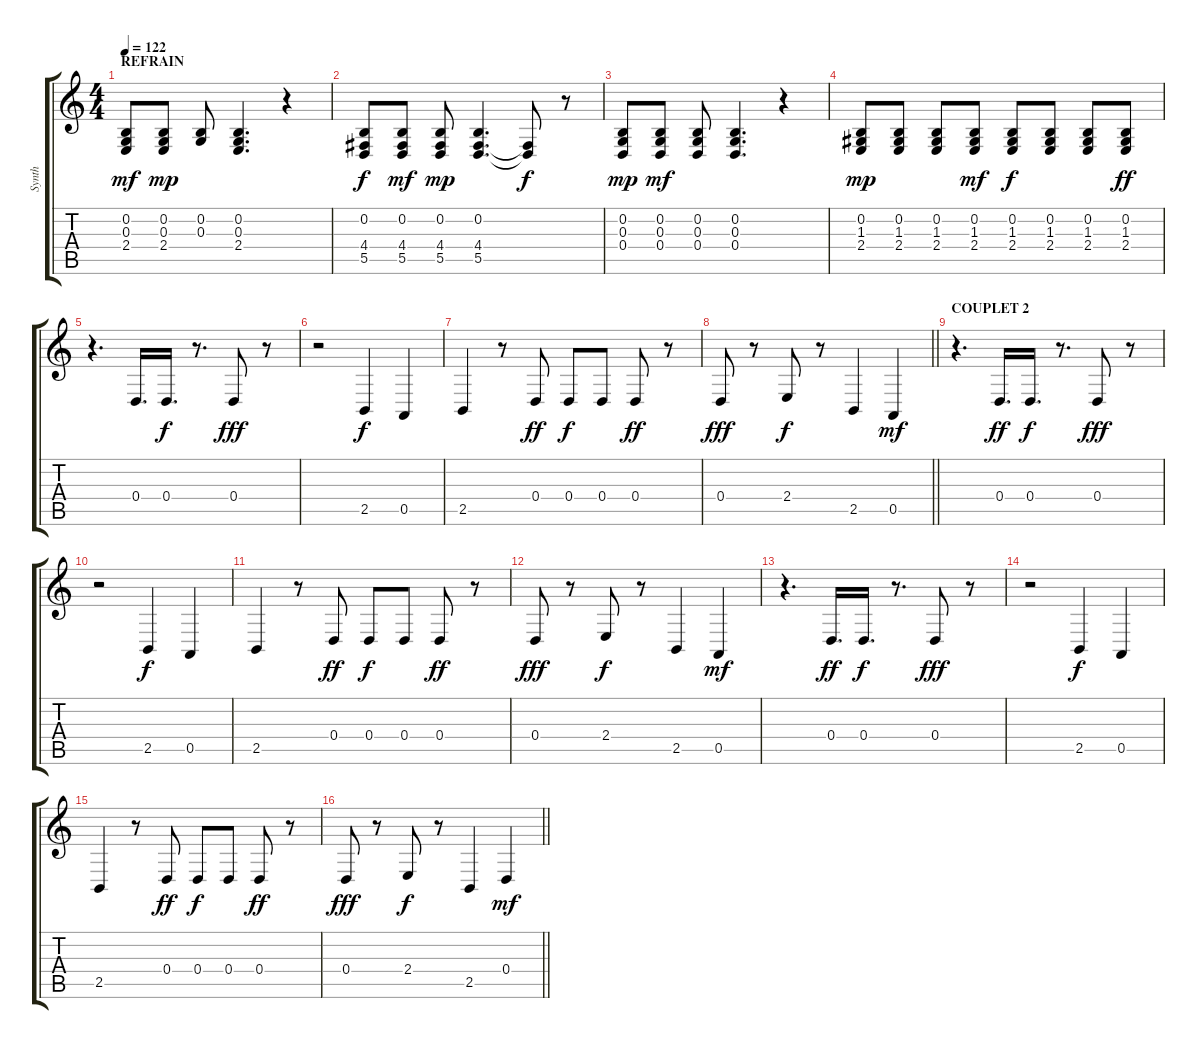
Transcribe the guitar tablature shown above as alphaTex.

\track ("Synth" "Synth") {instrument clavinet}
\staff {score tabs}
\tuning (E4 B3 G3 D3 A2 E2) {hide}
\ts (4 4)
\section ("" "REFRAIN")
\tempo 122
\clef g2
\ks c
(0.2 0.3 2.4).8{dy mf} (0.2 0.3 2.4).8{dy mp} (0.2 0.3).8 (0.2 0.3 2.4).4{d} r.4 |
(0.2 4.4 5.5).8{dy f} (0.2 4.4 5.5).8{dy mf} (0.2 4.4 5.5).8{dy mp} (0.2 4.4 5.5).4{d} (4.4{t} 5.5{t}).8{dy f} r.8 |
(0.2 0.3 0.4).8{dy mp} (0.2 0.3 0.4).8{dy mf} (0.2 0.3 0.4).8 (0.2 0.3 0.4).4{d} r.4 |
(0.2 1.3 2.4).8{dy mp} (0.2 1.3 2.4).8 (0.2 1.3 2.4).8 (0.2 1.3 2.4).8{dy mf} (0.2 1.3 2.4).8{dy f} (0.2 1.3 2.4).8 (0.2 1.3 2.4).8 (0.2 1.3 2.4).8{dy ff} |
r.4{d} 0.4.16{d} 0.4.16{d dy f} r.8{d} 0.4.8{dy fff} r.8 |
r.2 2.5.4{dy f} 0.5.4 |
2.5.4 r.8 0.4.8{dy ff} 0.4.8{dy f} 0.4.8 0.4.8{dy ff} r.8 |
\barLineRight lightlight
0.4.8{dy fff} r.8 2.4.8{dy f} r.8 2.5.4 0.5.4{dy mf} |
\section ("" "COUPLET 2")
r.4{d} 0.4.16{d dy ff} 0.4.16{d dy f} r.8{d} 0.4.8{dy fff} r.8 |
r.2 2.5.4{dy f} 0.5.4 |
2.5.4 r.8 0.4.8{dy ff} 0.4.8{dy f} 0.4.8 0.4.8{dy ff} r.8 |
0.4.8{dy fff} r.8 2.4.8{dy f} r.8 2.5.4 0.5.4{dy mf} |
r.4{d} 0.4.16{d dy ff} 0.4.16{d dy f} r.8{d} 0.4.8{dy fff} r.8 |
r.2 2.5.4{dy f} 0.5.4 |
2.5.4 r.8 0.4.8{dy ff} 0.4.8{dy f} 0.4.8 0.4.8{dy ff} r.8 |
\barLineRight lightlight
0.4.8{dy fff} r.8 2.4.8{dy f} r.8 2.5.4 0.4.4{dy mf}
